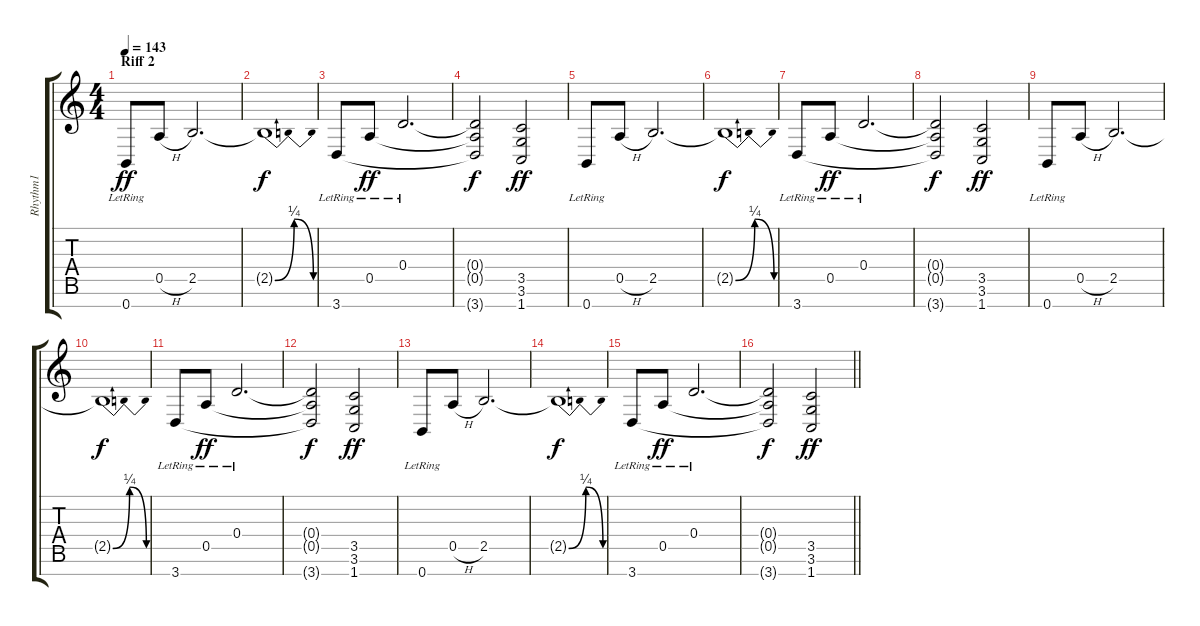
\track ("Rhythm1" "Rhythm1") {instrument distortionguitar}
\staff {score tabs}
\tuning (E4 B3 G3 D3 A2 E2 B1) {hide}
\ts (4 4)
\section ("" "Riff 2")
\tempo 143
\clef g2
\ks c
0.7{lr}.8{dy ff} 0.5{h}.8 2.5.2{d} |
2.5{be (bendrelease 0 0 15 1 45 1 60 0) t}.1{dy f} |
3.7{lr}.8 0.5{lr}.8{dy ff} 0.4{lr}.2{d} |
(0.4{t} 0.5{t} 3.7{t}).2{dy f} (3.5 3.6 1.7).2{dy ff} |
0.7{lr}.8 0.5{h}.8 2.5.2{d} |
2.5{be (bendrelease 0 0 15 1 45 1 60 0) t}.1{dy f} |
3.7{lr}.8 0.5{lr}.8{dy ff} 0.4{lr}.2{d} |
(0.4{t} 0.5{t} 3.7{t}).2{dy f} (3.5 3.6 1.7).2{dy ff} |
0.7{lr}.8 0.5{h}.8 2.5.2{d} |
2.5{be (bendrelease 0 0 15 1 45 1 60 0) t}.1{dy f} |
3.7{lr}.8 0.5{lr}.8{dy ff} 0.4{lr}.2{d} |
(0.4{t} 0.5{t} 3.7{t}).2{dy f} (3.5 3.6 1.7).2{dy ff} |
0.7{lr}.8 0.5{h}.8 2.5.2{d} |
2.5{be (bendrelease 0 0 15 1 45 1 60 0) t}.1{dy f} |
3.7{lr}.8 0.5{lr}.8{dy ff} 0.4{lr}.2{d} |
\barLineRight lightlight
(0.4{t} 0.5{t} 3.7{t}).2{dy f} (3.5 3.6 1.7).2{dy ff}
